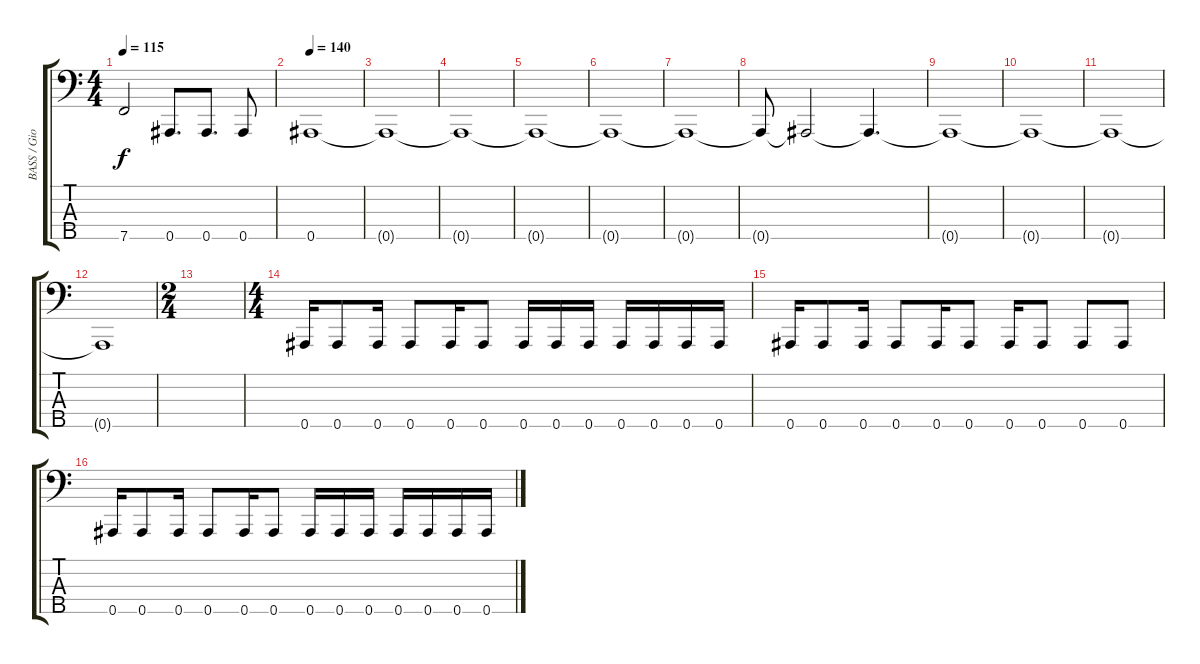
\track ("BASS / Gio" "BASS / Gio") {instrument electricbasspick}
\staff {score tabs}
\tuning (Gb2 Db2 Ab1 Eb1 Bb0) {hide}
\ts (4 4)
\tempo 115
\clef f4
\ks c
7.5.2{dy f} 0.5.8{d} 0.5.8{d} 0.5.8 |
\tempo 140
0.5.1 |
0.5{t}.1 |
0.5{t}.1 |
0.5{t}.1 |
0.5{t}.1 |
0.5{t}.1 |
0.5{t}.8 0.5{t}.2 0.5{t}.4{d} |
0.5{t}.1 |
0.5{t}.1 |
0.5{t}.1 |
0.5{t}.1 |
\ts (2 4)
|
\ts (4 4)
0.5.16 0.5.8 0.5.16 0.5.8 0.5.16 0.5.8 0.5.16 0.5.16 0.5.16 0.5.16 0.5.16 0.5.16 0.5.16 |
0.5.16 0.5.8 0.5.16 0.5.8 0.5.16 0.5.8 0.5.16 0.5.8 0.5.8 0.5.8 |
0.5.16 0.5.8 0.5.16 0.5.8 0.5.16 0.5.8 0.5.16 0.5.16 0.5.16 0.5.16 0.5.16 0.5.16 0.5.16
